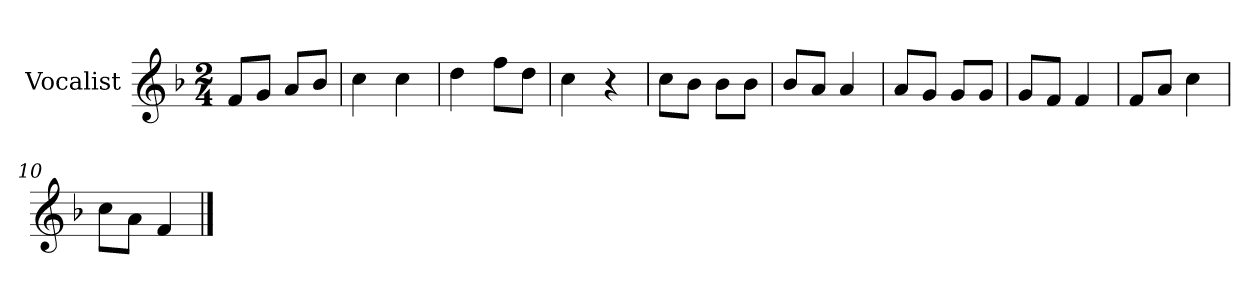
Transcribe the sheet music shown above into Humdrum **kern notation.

**kern
*part1
*staff1
*I"Vocalist
*k[b-]
*F:
*M2/4
=1
8fL
8gJ
8aL
8b-J
=2
4cc
4cc
=3
4dd
8ffL
8ddJ
=4
4cc
4r
=5
8ccL
8b-J
8b-L
8b-J
=6
8b-L
8aJ
4a
=7
8aL
8gJ
8gL
8gJ
=8
8gL
8fJ
4f
=9
8fL
8aJ
4cc
=10
8ccL
8aJ
4f
==
*-
